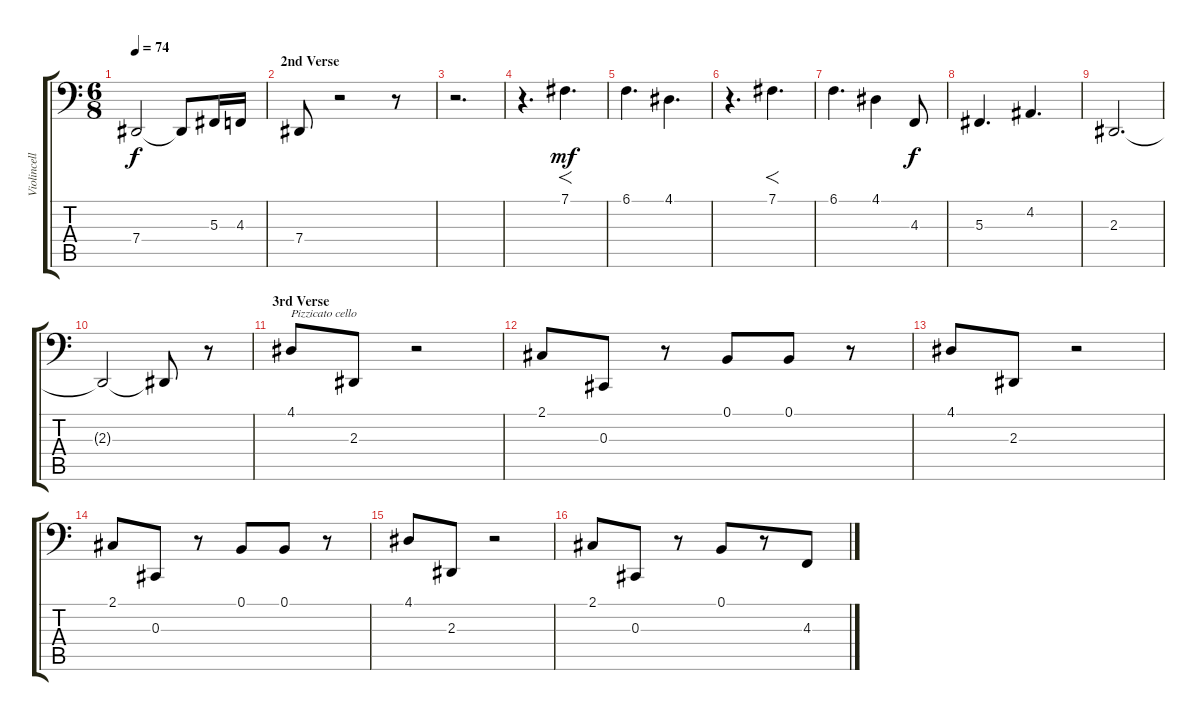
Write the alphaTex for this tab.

\track ("Violincello Section (SF Symphony)" "Violincell") {instrument stringensemble1}
\staff {score tabs}
\tuning (B2 Gb2 Db2 Ab1 Eb1 Bb0) {hide}
\ts (6 8)
\tempo 74
\clef f4
\ks c
7.4{t}.2{dy f} 7.4{t}.8 5.3.16 4.3.16 |
\section ("" "2nd Verse")
7.4.8 r.2 r.8 |
r.2{d} |
r.4{d} 7.1.4{f d dy mf} |
6.1.4{d} 4.1.4{d} |
r.4{d} 7.1.4{f d} |
6.1.4{d} 4.1.4 4.3.8{dy f} |
5.3.4{d} 4.2.4{d} |
2.3.2{d} |
2.3{t}.2 2.3{t}.8 r.8 |
\section ("" "3rd Verse")
4.1.8{txt "Pizzicato cello" instrument pizzicatostrings} 2.3.8 r.2 |
2.1.8 0.3.8 r.8 0.1.8 0.1.8 r.8 |
4.1.8 2.3.8 r.2 |
2.1.8 0.3.8 r.8 0.1.8 0.1.8 r.8 |
4.1.8 2.3.8 r.2 |
2.1.8 0.3.8 r.8 0.1.8 r.8 4.3.8
